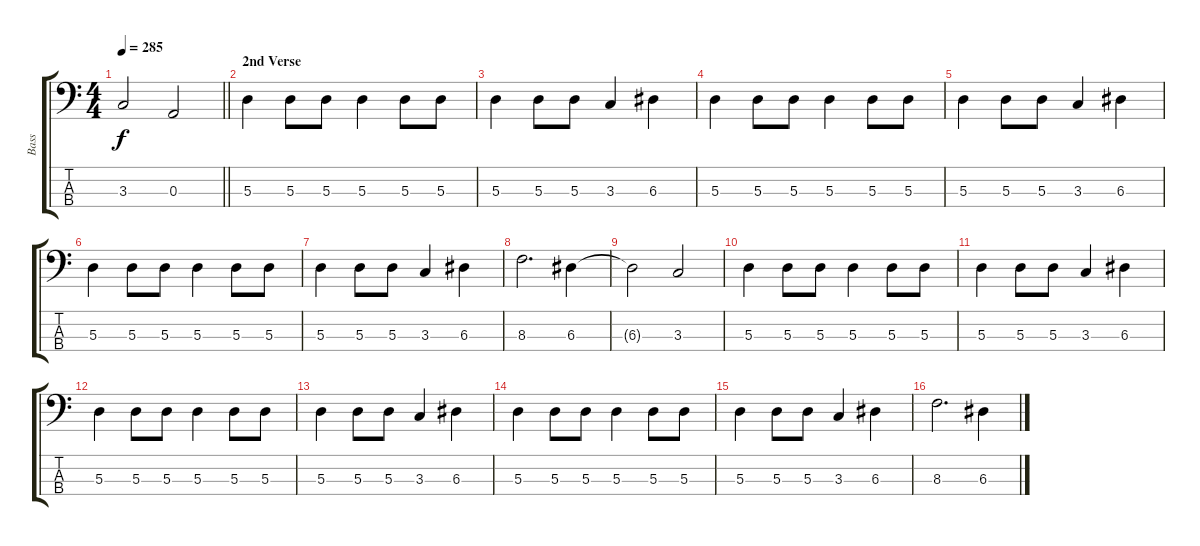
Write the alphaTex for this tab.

\track ("Bass" "Bass") {instrument electricbasspick}
\staff {score tabs}
\tuning (G2 D2 A1 E1) {hide}
\ts (4 4)
\tempo 285
\clef f4
\barLineRight lightlight
\ks c
3.3{t}.2{dy f} 0.3.2 |
\section ("" "2nd Verse")
5.3.4 5.3.8 5.3.8 5.3.4 5.3.8 5.3.8 |
5.3.4 5.3.8 5.3.8 3.3.4 6.3.4 |
5.3.4 5.3.8 5.3.8 5.3.4 5.3.8 5.3.8 |
5.3.4 5.3.8 5.3.8 3.3.4 6.3.4 |
5.3.4 5.3.8 5.3.8 5.3.4 5.3.8 5.3.8 |
5.3.4 5.3.8 5.3.8 3.3.4 6.3.4 |
8.3.2{d} 6.3.4 |
6.3{t}.2 3.3.2 |
5.3.4 5.3.8 5.3.8 5.3.4 5.3.8 5.3.8 |
5.3.4 5.3.8 5.3.8 3.3.4 6.3.4 |
5.3.4 5.3.8 5.3.8 5.3.4 5.3.8 5.3.8 |
5.3.4 5.3.8 5.3.8 3.3.4 6.3.4 |
5.3.4 5.3.8 5.3.8 5.3.4 5.3.8 5.3.8 |
5.3.4 5.3.8 5.3.8 3.3.4 6.3.4 |
8.3.2{d} 6.3.4
